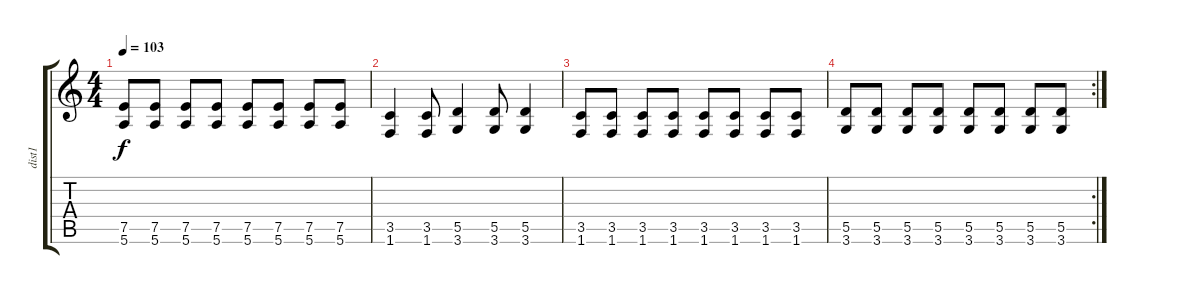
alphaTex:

\track ("dist1" "dist1") {instrument distortionguitar}
\staff {score tabs}
\tuning (E4 B3 G3 D3 A2 E2) {hide}
\ts (4 4)
\tempo 103
\clef g2
\ks c
(7.5 5.6).8{dy f} (7.5 5.6).8 (7.5 5.6).8 (7.5 5.6).8 (7.5 5.6).8 (7.5 5.6).8 (7.5 5.6).8 (7.5 5.6).8 |
(3.5 1.6).4 (3.5 1.6).8 (5.5 3.6).4 (5.5 3.6).8 (5.5 3.6).4 |
(3.5 1.6).8 (3.5 1.6).8 (3.5 1.6).8 (3.5 1.6).8 (3.5 1.6).8 (3.5 1.6).8 (3.5 1.6).8 (3.5 1.6).8 |
\rc 2
(5.5 3.6).8 (5.5 3.6).8 (5.5 3.6).8 (5.5 3.6).8 (5.5 3.6).8 (5.5 3.6).8 (5.5 3.6).8 (5.5 3.6).8
